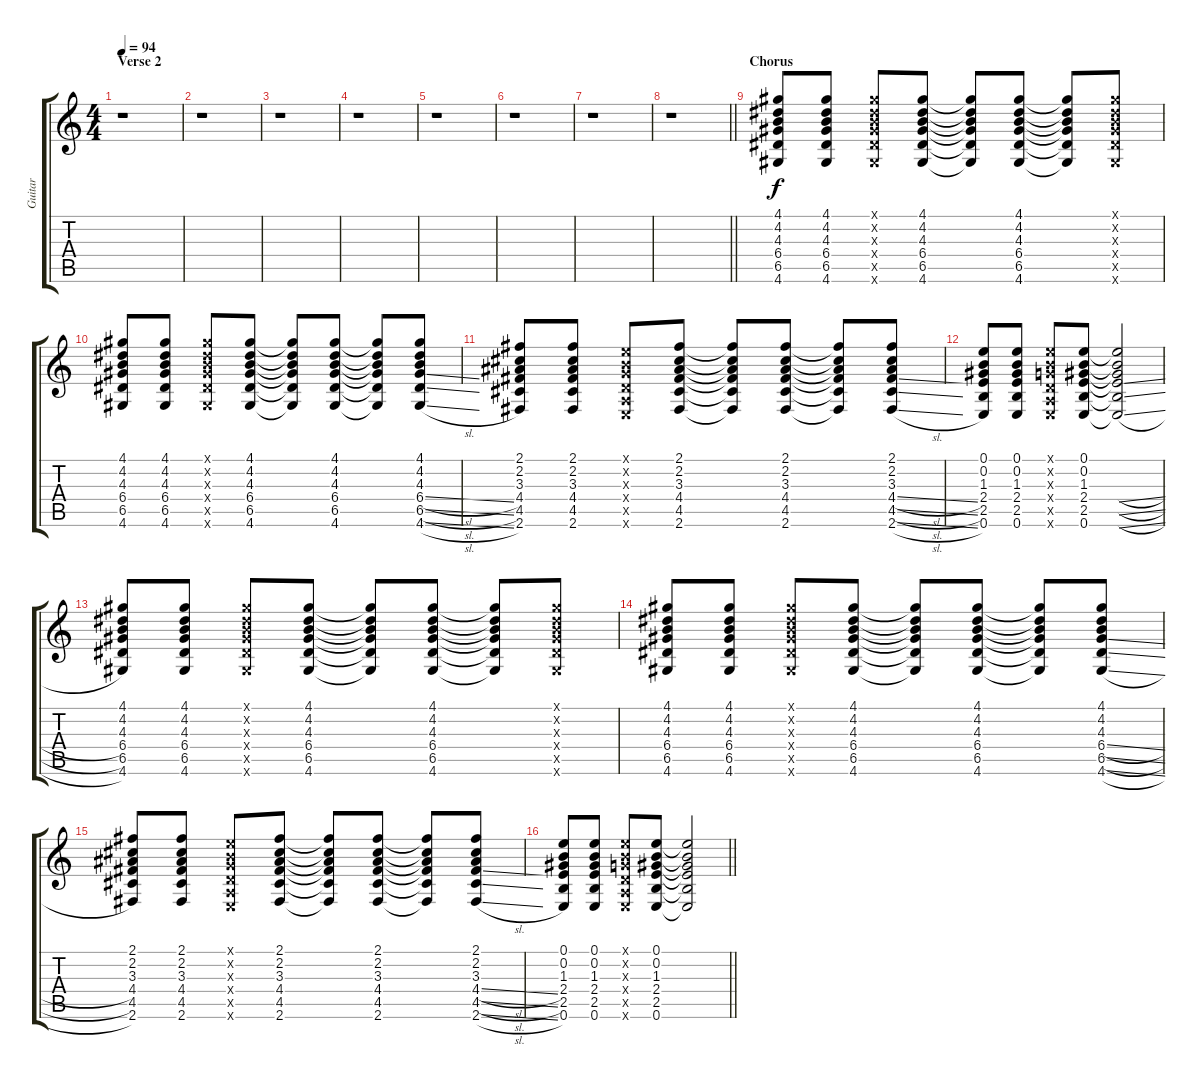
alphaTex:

\track ("Guitar" "Guitar") {instrument acousticguitarsteel}
\staff {score tabs}
\tuning (E4 B3 G3 D3 A2 E2) {hide}
\ts (4 4)
\section ("" "Verse 2")
\tempo 94
\clef g2
\ks c
r.1{dy f} |
r.1 |
r.1 |
r.1 |
r.1 |
r.1 |
r.1 |
\barLineRight lightlight
r.1 |
\section ("" "Chorus")
(4.1 4.2 4.3 6.4 6.5 4.6).8 (4.1 4.2 4.3 6.4 6.5 4.6).8 (4.1{x} 4.2{x} 4.3{x} 6.4{x} 6.5{x} 4.6{x}).8 (4.1 4.2 4.3 6.4 6.5 4.6).8 (4.1{t} 4.2{t} 4.3{t} 6.4{t} 6.5{t} 4.6{t}).8 (4.1 4.2 4.3 6.4 6.5 4.6).8 (4.1{t} 4.2{t} 4.3{t} 6.4{t} 6.5{t} 4.6{t}).8 (4.1{x} 4.2{x} 4.3{x} 6.4{x} 6.5{x} 4.6{x}).8 |
(4.1 4.2 4.3 6.4 6.5 4.6).8 (4.1 4.2 4.3 6.4 6.5 4.6).8 (4.1{x} 4.2{x} 4.3{x} 6.4{x} 6.5{x} 4.6{x}).8 (4.1 4.2 4.3 6.4 6.5 4.6).8 (4.1{t} 4.2{t} 4.3{t} 6.4{t} 6.5{t} 4.6{t}).8 (4.1 4.2 4.3 6.4 6.5 4.6).8 (4.1{t} 4.2{t} 4.3{t} 6.4{t} 6.5{t} 4.6{t}).8 (4.1 4.2 4.3 6.4{sl} 6.5{sl} 4.6{sl}).8 |
(2.1 2.2 3.3 4.4 4.5 2.6).8 (2.1 2.2 3.3 4.4 4.5 2.6).8 (0.1{x} 0.2{x} 0.3{x} 0.4{x} 0.5{x} 0.6{x}).8 (2.1 2.2 3.3 4.4 4.5 2.6).8 (2.1{t} 2.2{t} 3.3{t} 4.4{t} 4.5{t} 2.6{t}).8 (2.1 2.2 3.3 4.4 4.5 2.6).8 (2.1{t} 2.2{t} 3.3{t} 4.4{t} 4.5{t} 2.6{t}).8 (2.1 2.2 3.3 4.4{sl} 4.5{sl} 2.6{sl}).8 |
(0.1 0.2 1.3 2.4 2.5 0.6).8 (0.1 0.2 1.3 2.4 2.5 0.6).8 (0.1{x} 0.2{x} 0.3{x} 0.4{x} 0.5{x} 0.6{x}).8 (0.1 0.2 1.3 2.4 2.5 0.6).8 (0.1{t} 0.2{t} 1.3{t} 2.4{sl t} 2.5{sl t} 0.6{sl t}).2 |
(4.1 4.2 4.3 6.4 6.5 4.6).8 (4.1 4.2 4.3 6.4 6.5 4.6).8 (4.1{x} 4.2{x} 4.3{x} 6.4{x} 6.5{x} 4.6{x}).8 (4.1 4.2 4.3 6.4 6.5 4.6).8 (4.1{t} 4.2{t} 4.3{t} 6.4{t} 6.5{t} 4.6{t}).8 (4.1 4.2 4.3 6.4 6.5 4.6).8 (4.1{t} 4.2{t} 4.3{t} 6.4{t} 6.5{t} 4.6{t}).8 (4.1{x} 4.2{x} 4.3{x} 6.4{x} 6.5{x} 4.6{x}).8 |
(4.1 4.2 4.3 6.4 6.5 4.6).8 (4.1 4.2 4.3 6.4 6.5 4.6).8 (4.1{x} 4.2{x} 4.3{x} 6.4{x} 6.5{x} 4.6{x}).8 (4.1 4.2 4.3 6.4 6.5 4.6).8 (4.1{t} 4.2{t} 4.3{t} 6.4{t} 6.5{t} 4.6{t}).8 (4.1 4.2 4.3 6.4 6.5 4.6).8 (4.1{t} 4.2{t} 4.3{t} 6.4{t} 6.5{t} 4.6{t}).8 (4.1 4.2 4.3 6.4{sl} 6.5{sl} 4.6{sl}).8 |
(2.1 2.2 3.3 4.4 4.5 2.6).8 (2.1 2.2 3.3 4.4 4.5 2.6).8 (0.1{x} 0.2{x} 0.3{x} 0.4{x} 0.5{x} 0.6{x}).8 (2.1 2.2 3.3 4.4 4.5 2.6).8 (2.1{t} 2.2{t} 3.3{t} 4.4{t} 4.5{t} 2.6{t}).8 (2.1 2.2 3.3 4.4 4.5 2.6).8 (2.1{t} 2.2{t} 3.3{t} 4.4{t} 4.5{t} 2.6{t}).8 (2.1 2.2 3.3 4.4{sl} 4.5{sl} 2.6{sl}).8 |
\barLineRight lightlight
(0.1 0.2 1.3 2.4 2.5 0.6).8 (0.1 0.2 1.3 2.4 2.5 0.6).8 (0.1{x} 0.2{x} 0.3{x} 0.4{x} 0.5{x} 0.6{x}).8 (0.1 0.2 1.3 2.4 2.5 0.6).8 (0.1{t} 0.2{t} 1.3{t} 2.4{t} 2.5{t} 0.6{t}).2
